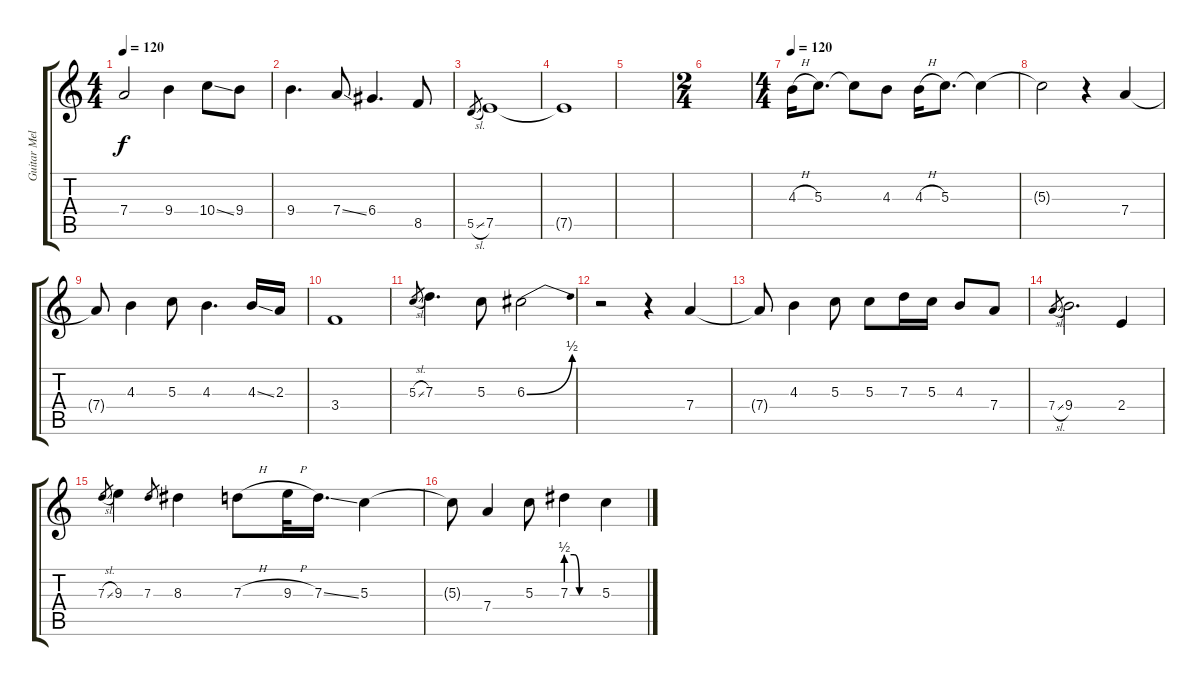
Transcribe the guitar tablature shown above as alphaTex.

\track ("Guitar Melody" "Guitar Mel") {instrument acousticguitarsteel}
\staff {score tabs}
\tuning (E4 B3 G3 D3 A2 E2) {hide}
\ts (4 4)
\tempo 120
\clef g2
\ks c
7.4.2{dy f} 9.4.4 10.4{ss}.8 9.4.8 |
9.4.4{d} 7.4{ss}.8 6.4.4{d} 8.5.8 |
5.5{sl}.8{gr} 7.5.1 |
7.5{t}.1 |
|
\ts (2 4)
|
\ts (4 4)
\tempo 120
4.3{h}.16 5.3.8{d} 5.3{t}.8 4.3.8 4.3{h}.16 5.3.8{d} 5.3{t}.4 |
5.3{t}.2 r.4 7.4.4 |
7.4{t}.8 4.3.4 5.3.8 4.3.4{d} 4.3{ss}.16 2.3.16 |
3.4.1 |
5.3{sl}.8{gr} 7.3.4{d} 5.3.8 6.3{be (bend 0 0 60 2)}.2 |
r.2 r.4 7.4.4 |
7.4{t}.8 4.3.4 5.3.8 5.3.8 7.3.16 5.3.16 4.3.8 7.4.8 |
7.4{sl}.8{gr} 9.4.2{d} 2.4.4 |
7.3{sl}.8{gr} 9.3.4 7.3.8{gr} 8.3.4 7.3{h}.8 9.3{h}.32 7.3{ss}.16{d} 5.3.4 |
5.3{t}.8 7.4.4 5.3.8 7.3{be (custom 0 2 15 2 25 0 60 0)}.4 5.3.4
